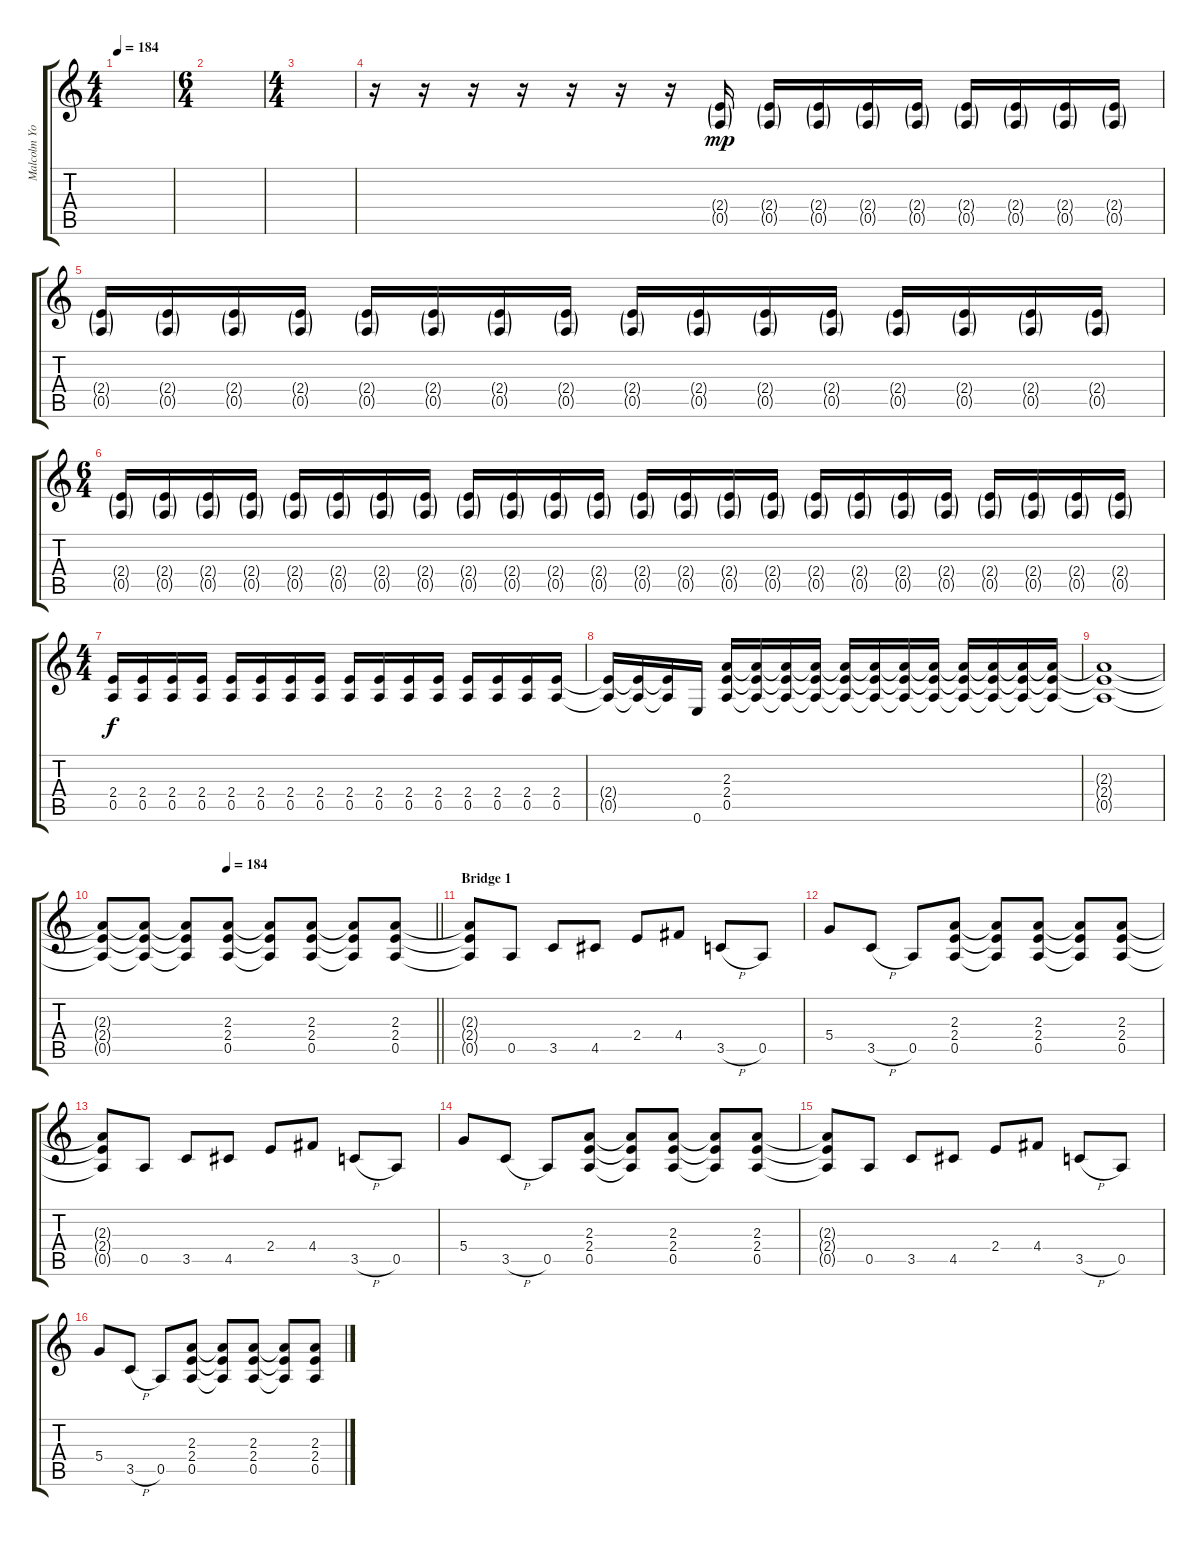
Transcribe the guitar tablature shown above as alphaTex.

\track ("Malcolm Young" "Malcolm Yo") {instrument overdrivenguitar}
\staff {score tabs}
\tuning (E4 B3 G3 D3 A2 E2) {hide}
\ts (4 4)
\tempo 184
\clef g2
\ks c
|
\ts (6 4)
|
\ts (4 4)
|
r.16 r.16 r.16 r.16 r.16 r.16 r.16 (2.4{g} 0.5{g}).16{dy mp} (2.4{g} 0.5{g}).16 (2.4{g} 0.5{g}).16 (2.4{g} 0.5{g}).16 (2.4{g} 0.5{g}).16 (2.4{g} 0.5{g}).16 (2.4{g} 0.5{g}).16 (2.4{g} 0.5{g}).16 (2.4{g} 0.5{g}).16 |
(2.4{g} 0.5{g}).16 (2.4{g} 0.5{g}).16 (2.4{g} 0.5{g}).16 (2.4{g} 0.5{g}).16 (2.4{g} 0.5{g}).16 (2.4{g} 0.5{g}).16 (2.4{g} 0.5{g}).16 (2.4{g} 0.5{g}).16 (2.4{g} 0.5{g}).16 (2.4{g} 0.5{g}).16 (2.4{g} 0.5{g}).16 (2.4{g} 0.5{g}).16 (2.4{g} 0.5{g}).16 (2.4{g} 0.5{g}).16 (2.4{g} 0.5{g}).16 (2.4{g} 0.5{g}).16 |
\ts (6 4)
(2.4{g} 0.5{g}).16 (2.4{g} 0.5{g}).16 (2.4{g} 0.5{g}).16 (2.4{g} 0.5{g}).16 (2.4{g} 0.5{g}).16 (2.4{g} 0.5{g}).16 (2.4{g} 0.5{g}).16 (2.4{g} 0.5{g}).16 (2.4{g} 0.5{g}).16 (2.4{g} 0.5{g}).16 (2.4{g} 0.5{g}).16 (2.4{g} 0.5{g}).16 (2.4{g} 0.5{g}).16 (2.4{g} 0.5{g}).16 (2.4{g} 0.5{g}).16 (2.4{g} 0.5{g}).16 (2.4{g} 0.5{g}).16 (2.4{g} 0.5{g}).16 (2.4{g} 0.5{g}).16 (2.4{g} 0.5{g}).16 (2.4{g} 0.5{g}).16 (2.4{g} 0.5{g}).16 (2.4{g} 0.5{g}).16 (2.4{g} 0.5{g}).16 |
\ts (4 4)
(2.4 0.5).16{dy f} (2.4 0.5).16 (2.4 0.5).16 (2.4 0.5).16 (2.4 0.5).16 (2.4 0.5).16 (2.4 0.5).16 (2.4 0.5).16 (2.4 0.5).16 (2.4 0.5).16 (2.4 0.5).16 (2.4 0.5).16 (2.4 0.5).16 (2.4 0.5).16 (2.4 0.5).16 (2.4 0.5).16 |
(2.4{t} 0.5{t}).16 (2.4{t} 0.5{t}).16 (2.4{t} 0.5{t}).16 0.6.16 (2.3 2.4 0.5).16 (2.3{t} 2.4{t} 0.5{t}).16 (2.3{t} 2.4{t} 0.5{t}).16 (2.3{t} 2.4{t} 0.5{t}).16 (2.3{t} 2.4{t} 0.5{t}).16 (2.3{t} 2.4{t} 0.5{t}).16 (2.3{t} 2.4{t} 0.5{t}).16 (2.3{t} 2.4{t} 0.5{t}).16 (2.3{t} 2.4{t} 0.5{t}).16 (2.3{t} 2.4{t} 0.5{t}).16 (2.3{t} 2.4{t} 0.5{t}).16 (2.3{t} 2.4{t} 0.5{t}).16 |
(2.3{t} 2.4{t} 0.5{t}).1 |
\tempo (184 0.375)
\barLineRight lightlight
(2.3{t} 2.4{t} 0.5{t}).8 (2.3{t} 2.4{t} 0.5{t}).8 (2.3{t} 2.4{t} 0.5{t}).8 (2.3 2.4 0.5).8 (2.3{t} 2.4{t} 0.5{t}).8 (2.3 2.4 0.5).8 (2.3{t} 2.4{t} 0.5{t}).8 (2.3 2.4 0.5).8 |
\section ("" "Bridge 1")
(2.3{t} 2.4{t} 0.5{t}).8 0.5.8 3.5.8 4.5.8 2.4.8 4.4.8 3.5{h}.8 0.5.8 |
5.4.8 3.5{h}.8 0.5.8 (2.3 2.4 0.5).8 (2.3{t} 2.4{t} 0.5{t}).8 (2.3 2.4 0.5).8 (2.3{t} 2.4{t} 0.5{t}).8 (2.3 2.4 0.5).8 |
(2.3{t} 2.4{t} 0.5{t}).8 0.5.8 3.5.8 4.5.8 2.4.8 4.4.8 3.5{h}.8 0.5.8 |
5.4.8 3.5{h}.8 0.5.8 (2.3 2.4 0.5).8 (2.3{t} 2.4{t} 0.5{t}).8 (2.3 2.4 0.5).8 (2.3{t} 2.4{t} 0.5{t}).8 (2.3 2.4 0.5).8 |
(2.3{t} 2.4{t} 0.5{t}).8 0.5.8 3.5.8 4.5.8 2.4.8 4.4.8 3.5{h}.8 0.5.8 |
5.4.8 3.5{h}.8 0.5.8 (2.3 2.4 0.5).8 (2.3{t} 2.4{t} 0.5{t}).8 (2.3 2.4 0.5).8 (2.3{t} 2.4{t} 0.5{t}).8 (2.3 2.4 0.5).8
